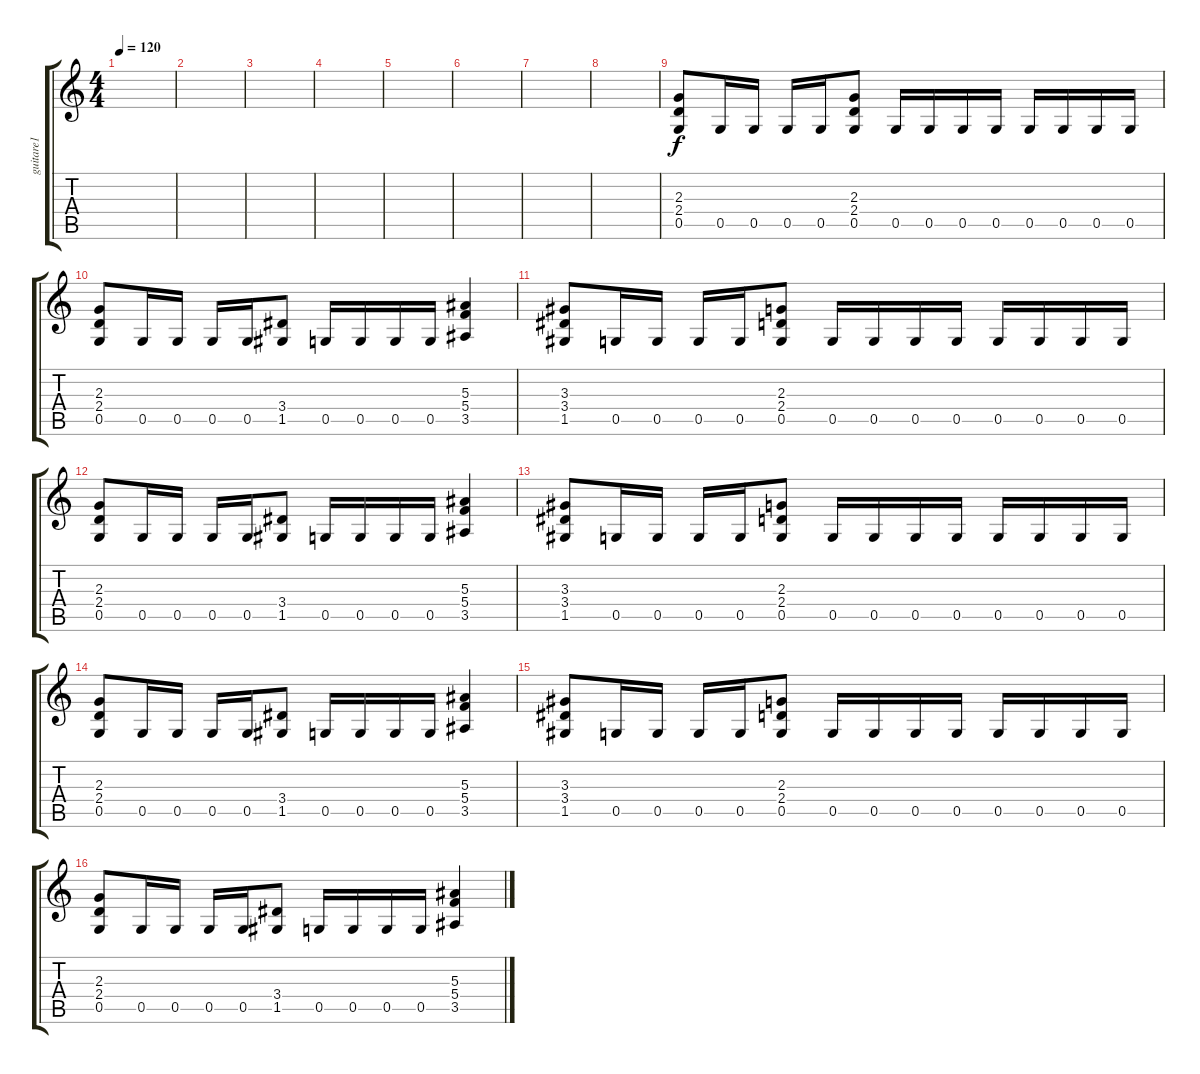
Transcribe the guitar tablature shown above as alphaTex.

\track ("guitare1" "guitare1") {instrument distortionguitar}
\staff {score tabs}
\tuning (D4 A3 F3 C3 G2 D2) {hide}
\ts (4 4)
\tempo 120
\clef g2
\ks c
|
|
|
|
|
|
|
|
(2.3 2.4 0.5).8 0.5.16 0.5.16 0.5.16 0.5.16 (2.3 2.4 0.5).8 0.5.16 0.5.16 0.5.16 0.5.16 0.5.16 0.5.16 0.5.16 0.5.16 |
(2.3 2.4 0.5).8 0.5.16 0.5.16 0.5.16 0.5.16 (3.4 1.5).8 0.5.16 0.5.16 0.5.16 0.5.16 (5.3 5.4 3.5).4 |
(3.3 3.4 1.5).8 0.5.16 0.5.16 0.5.16 0.5.16 (2.3 2.4 0.5).8 0.5.16 0.5.16 0.5.16 0.5.16 0.5.16 0.5.16 0.5.16 0.5.16 |
(2.3 2.4 0.5).8 0.5.16 0.5.16 0.5.16 0.5.16 (3.4 1.5).8 0.5.16 0.5.16 0.5.16 0.5.16 (5.3 5.4 3.5).4 |
(3.3 3.4 1.5).8 0.5.16 0.5.16 0.5.16 0.5.16 (2.3 2.4 0.5).8 0.5.16 0.5.16 0.5.16 0.5.16 0.5.16 0.5.16 0.5.16 0.5.16 |
(2.3 2.4 0.5).8 0.5.16 0.5.16 0.5.16 0.5.16 (3.4 1.5).8 0.5.16 0.5.16 0.5.16 0.5.16 (5.3 5.4 3.5).4 |
(3.3 3.4 1.5).8 0.5.16 0.5.16 0.5.16 0.5.16 (2.3 2.4 0.5).8 0.5.16 0.5.16 0.5.16 0.5.16 0.5.16 0.5.16 0.5.16 0.5.16 |
(2.3 2.4 0.5).8 0.5.16 0.5.16 0.5.16 0.5.16 (3.4 1.5).8 0.5.16 0.5.16 0.5.16 0.5.16 (5.3 5.4 3.5).4
